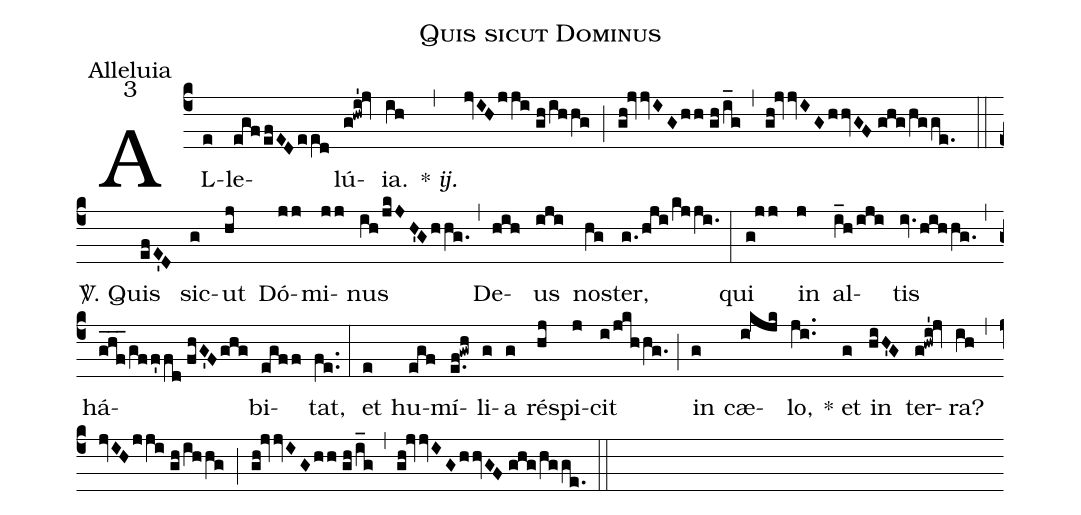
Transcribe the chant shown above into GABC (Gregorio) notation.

name: Quis sicut Dominus;
office-part: Alleluia;
mode: 3;
%%
(c4) AL(e)le(egfefEDee[ll:1]d)lú(g!hwi'!jv)ia.(ih) {*}~<i>ij.</i>(,) (jvIHjji//gh/ihhg) (;) (gh!jvvIGhh//gh/i_g) (,) (gh!jvvIGhhvGF//ghg/hgge.) (::)
<sp>V/</sp>. Quis(efE'D) sic(g)ut(hj) Dó(jj)mi(jj)nus(ih/jkJH'Ghhg.) (,) De(hih)us(iji) nos(hg)ter,(g./hji/kjji.) (:)
qui(g!jj) in(j) al(i_h/iji)tis(iv.hihhg.) (,) há(ghf___/gff'fd//fhG'Fghg)bi(egff)tat,(fe..) (:)
et(e) hu(egf)mí(e.f!gwh)li(g)a(g) ré(hj)spi(j)cit(i/jkhhg.) (;) in(g) cæ(i!kjk)lo,(ji..) * et(g) in(hiH'G) ter(g!hwi'!jv)ra?(ih) (,) (jvIHjji//gh/ihhg) (;) (gh!jvvIGhh//gh/i_g) (,) (gh!jvvIGhhvGF//ghg/hgge.) (::)
